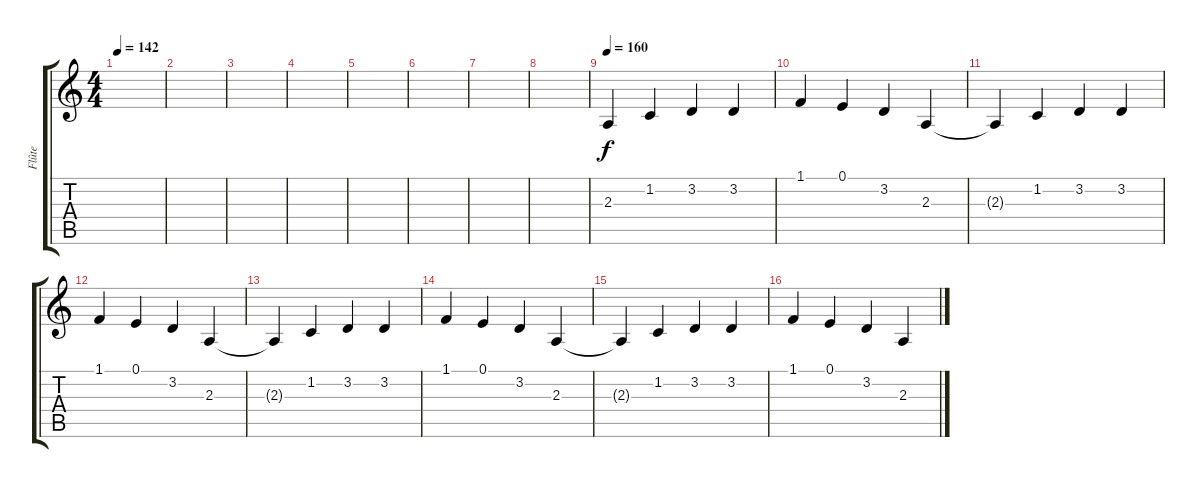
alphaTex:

\track ("Flûte" "Flûte") {instrument flute}
\staff {score tabs}
\tuning (E4 B3 G3 D3 A2 E2) {hide}
\ts (4 4)
\tempo 142
\clef g2
\ks c
|
|
|
|
|
|
|
|
\tempo 160
2.3.4 1.2.4 3.2.4 3.2.4 |
1.1.4 0.1.4 3.2.4 2.3.4 |
2.3{t}.4 1.2.4 3.2.4 3.2.4 |
1.1.4 0.1.4 3.2.4 2.3.4 |
2.3{t}.4 1.2.4 3.2.4 3.2.4 |
1.1.4 0.1.4 3.2.4 2.3.4 |
2.3{t}.4 1.2.4 3.2.4 3.2.4 |
1.1.4 0.1.4 3.2.4 2.3.4
